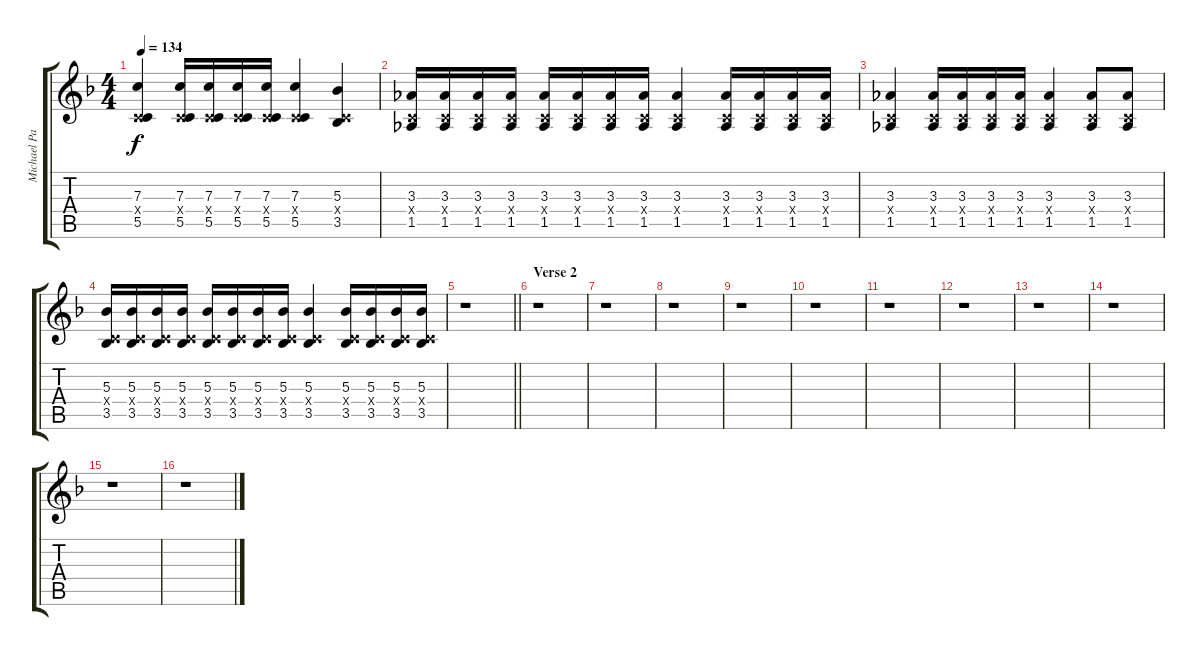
\track ("Michael Paget (Lead)" "Michael Pa") {instrument overdrivenguitar}
\staff {score tabs}
\tuning (D4 A3 F3 C3 G2 C2) {hide}
\ts (4 4)
\tempo 134
\clef g2
\ks f
(7.3 0.4{x} 5.5).4{dy f} (7.3 0.4{x} 5.5).16 (7.3 0.4{x} 5.5).16 (7.3 0.4{x} 5.5).16 (7.3 0.4{x} 5.5).16 (7.3 0.4{x} 5.5).4 (5.3 0.4{x} 3.5).4 |
(3.3 0.4{x} 1.5).16 (3.3 0.4{x} 1.5).16 (3.3 0.4{x} 1.5).16 (3.3 0.4{x} 1.5).16 (3.3 0.4{x} 1.5).16 (3.3 0.4{x} 1.5).16 (3.3 0.4{x} 1.5).16 (3.3 0.4{x} 1.5).16 (3.3 0.4{x} 1.5).4 (3.3 0.4{x} 1.5).16 (3.3 0.4{x} 1.5).16 (3.3 0.4{x} 1.5).16 (3.3 0.4{x} 1.5).16 |
(3.3 0.4{x} 1.5).4 (3.3 0.4{x} 1.5).16 (3.3 0.4{x} 1.5).16 (3.3 0.4{x} 1.5).16 (3.3 0.4{x} 1.5).16 (3.3 0.4{x} 1.5).4 (3.3 0.4{x} 1.5).8 (3.3 0.4{x} 1.5).8 |
(5.3 0.4{x} 3.5).16 (5.3 0.4{x} 3.5).16 (5.3 0.4{x} 3.5).16 (5.3 0.4{x} 3.5).16 (5.3 0.4{x} 3.5).16 (5.3 0.4{x} 3.5).16 (5.3 0.4{x} 3.5).16 (5.3 0.4{x} 3.5).16 (5.3 0.4{x} 3.5).4 (5.3 0.4{x} 3.5).16 (5.3 0.4{x} 3.5).16 (5.3 0.4{x} 3.5).16 (5.3 0.4{x} 3.5).16 |
\barLineRight lightlight
r.1 |
\section ("" "Verse 2")
r.1 |
r.1 |
r.1 |
r.1 |
r.1 |
r.1 |
r.1 |
r.1 |
r.1 |
r.1 |
r.1
